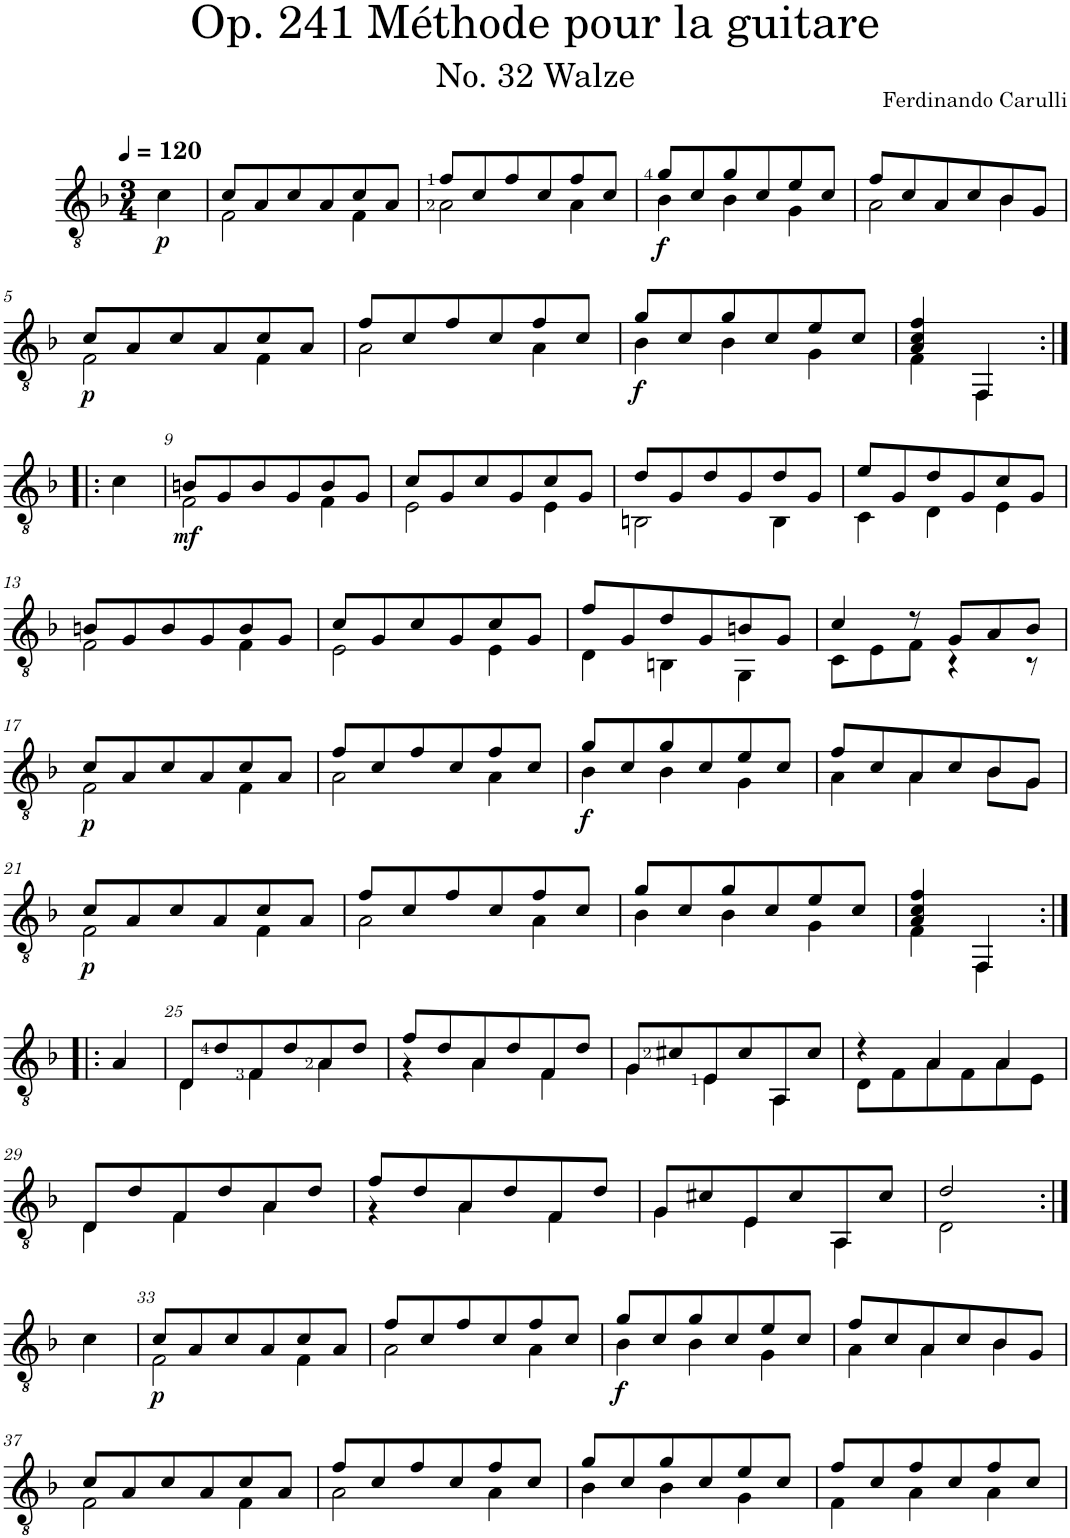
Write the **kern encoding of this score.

**kern	**dynam
*part1	*part1
*staff1	*staff1
*I"Classical Guitar	*
*clefGv2	*
*k[b-]	*
*F:	*
*M3/4	*
*MM120	*
=	=
!	!LO:DY:b
4c\	p
=1	=1
*^	*
8c/L	2F\	.
8A/	.	.
8c/	.	.
8A/	.	.
8c/	4F\	.
8A/J	.	.
=2	=2	=2
8f/L	2A\	.
8c/	.	.
8f/	.	.
8c/	.	.
8f/	4A\	.
8c/J	.	.
=3	=3	=3
!	!	!LO:DY:b
8g/L	4B-\	f
8c/	.	.
8g/	4B-\	.
8c/	.	.
8e/	4G\	.
8c/J	.	.
=4	=4	=4
8f/L	2A\	.
8c/	.	.
8A/	.	.
8c/	.	.
8B-/	4B-\	.
8G/J	.	.
!!LO:LB:g=z	!!
=5	=5	=5
!	!	!LO:DY:b
8c/L	2F\	p
8A/	.	.
8c/	.	.
8A/	.	.
8c/	4F\	.
8A/J	.	.
=6	=6	=6
8f/L	2A\	.
8c/	.	.
8f/	.	.
8c/	.	.
8f/	4A\	.
8c/J	.	.
=7	=7	=7
!	!	!LO:DY:b
8g/L	4B-\	f
8c/	.	.
8g/	4B-\	.
8c/	.	.
8e/	4G\	.
8c/J	.	.
=8	=8	=8
4A/ 4c/ 4f/	4F\	.
4FF/	4FF\	.
*v	*v	*
!!LO:LB:g=z
=8X1:|!|:	=8X1:|!|:
4c\	.
=9	=9
*^	*
!	!	!LO:DY:b
8Bn/L	2F\	mf
8G/	.	.
8B/	.	.
8G/	.	.
8B/	4F\	.
8G/J	.	.
=10	=10	=10
8c/L	2E\	.
8G/	.	.
8c/	.	.
8G/	.	.
8c/	4E\	.
8G/J	.	.
=11	=11	=11
8d/L	2BBn\	.
8G/	.	.
8d/	.	.
8G/	.	.
8d/	4BB\	.
8G/J	.	.
=12	=12	=12
8e/L	4C\	.
8G/	.	.
8d/	4D\	.
8G/	.	.
8c/	4E\	.
8G/J	.	.
!!LO:LB:g=z	!!
=13	=13	=13
8Bn/L	2F\	.
8G/	.	.
8B/	.	.
8G/	.	.
8B/	4F\	.
8G/J	.	.
=14	=14	=14
8c/L	2E\	.
8G/	.	.
8c/	.	.
8G/	.	.
8c/	4E\	.
8G/J	.	.
=15	=15	=15
8f/L	4D\	.
8G/	.	.
8d/	4BBn\	.
8G/	.	.
8Bn/	4GG\	.
8G/J	.	.
=16	=16	=16
4c/	8C\L	.
.	8E\	.
8r	8F\J	.
8G/L	4r	.
8A/	.	.
8B-/J	8r	.
!!LO:LB:g=z	!!
=17	=17	=17
!	!	!LO:DY:b
8c/L	2F\	p
8A/	.	.
8c/	.	.
8A/	.	.
8c/	4F\	.
8A/J	.	.
=18	=18	=18
8f/L	2A\	.
8c/	.	.
8f/	.	.
8c/	.	.
8f/	4A\	.
8c/J	.	.
=19	=19	=19
!	!	!LO:DY:b
8g/L	4B-\	f
8c/	.	.
8g/	4B-\	.
8c/	.	.
8e/	4G\	.
8c/J	.	.
=20	=20	=20
8f/L	4A\	.
8c/	.	.
8A/	4A\	.
8c/	.	.
8B-/	8B-\L	.
8G/J	8G\J	.
!!LO:LB:g=z	!!
=21	=21	=21
!	!	!LO:DY:b
8c/L	2F\	p
8A/	.	.
8c/	.	.
8A/	.	.
8c/	4F\	.
8A/J	.	.
=22	=22	=22
8f/L	2A\	.
8c/	.	.
8f/	.	.
8c/	.	.
8f/	4A\	.
8c/J	.	.
=23	=23	=23
8g/L	4B-\	.
8c/	.	.
8g/	4B-\	.
8c/	.	.
8e/	4G\	.
8c/J	.	.
=24	=24	=24
4A/ 4c/ 4f/	4F\	.
4FF/	4FF\	.
*v	*v	*
!!LO:LB:g=z
=24X2:|!|:	=24X2:|!|:
*k[b-]	*
*d:	*
4A/	.
=25	=25
*^	*
8D/L	4D\	.
8d/	.	.
8F/	4F\	.
8d/	.	.
8A/	4A\	.
8d/J	.	.
=26	=26	=26
8f/L	4r	.
8d/	.	.
8A/	4A\	.
8d/	.	.
8F/	4F\	.
8d/J	.	.
=27	=27	=27
8G/L	4G\	.
8c#X/	.	.
8E/	4E\	.
8c#/	.	.
8AA/	4AA\	.
8c#/J	.	.
=28	=28	=28
4r	8D\L	.
.	8F\	.
4A/	8A\	.
.	8F\	.
4A/	8A\	.
.	8E\J	.
!!LO:LB:g=z	!!
=29	=29	=29
8D/L	4D\	.
8d/	.	.
8F/	4F\	.
8d/	.	.
8A/	4A\	.
8d/J	.	.
=30	=30	=30
8f/L	4r	.
8d/	.	.
8A/	4A\	.
8d/	.	.
8F/	4F\	.
8d/J	.	.
=31	=31	=31
8G/L	4G\	.
8c#X/	.	.
8E/	4E\	.
8c#/	.	.
8AA/	4AA\	.
8c#/J	.	.
=32	=32	=32
2d/	2D\	.
*v	*v	*
!!LO:LB:g=z
=32X3:|!	=32X3:|!
*k[b-]	*
*F:	*
4c\	.
=33	=33
*^	*
!	!	!LO:DY:b
8c/L	2F\	p
8A/	.	.
8c/	.	.
8A/	.	.
8c/	4F\	.
8A/J	.	.
=34	=34	=34
8f/L	2A\	.
8c/	.	.
8f/	.	.
8c/	.	.
8f/	4A\	.
8c/J	.	.
=35	=35	=35
!	!	!LO:DY:b
8g/L	4B-\	f
8c/	.	.
8g/	4B-\	.
8c/	.	.
8e/	4G\	.
8c/J	.	.
=36	=36	=36
8f/L	4A\	.
8c/	.	.
8A/	4A\	.
8c/	.	.
8B-/	4B-\	.
8G/J	.	.
!!LO:LB:g=z	!!
=37	=37	=37
8c/L	2F\	.
8A/	.	.
8c/	.	.
8A/	.	.
8c/	4F\	.
8A/J	.	.
=38	=38	=38
8f/L	2A\	.
8c/	.	.
8f/	.	.
8c/	.	.
8f/	4A\	.
8c/J	.	.
=39	=39	=39
8g/L	4B-\	.
8c/	.	.
8g/	4B-\	.
8c/	.	.
8e/	4G\	.
8c/J	.	.
=40	=40	=40
8f/L	4F\	.
8c/	.	.
8f/	4A\	.
8c/	.	.
8f/	4A\	.
8c/J	.	.
*v	*v	*
=	=
*-	*-
